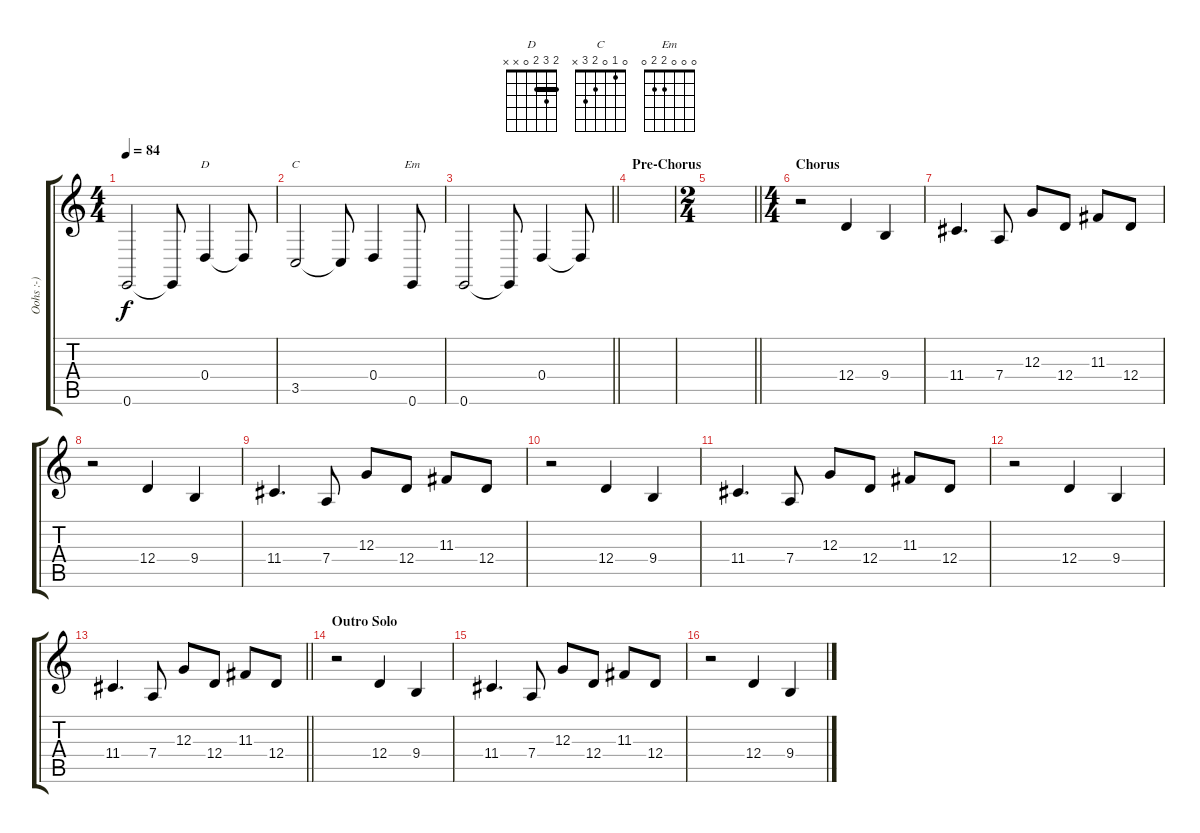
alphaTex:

\track ("Oohs :-)" "Oohs :-)") {instrument pad6metallic}
\staff {score tabs}
\tuning (E4 B3 G3 D3 A2 E2) {hide}
\chord ("D" 2 3 2 0 x x) {barre 2}
\chord ("C" 0 1 0 2 3 x)
\chord ("Em" 0 0 0 2 2 0)
\ts (4 4)
\tempo 84
\clef g2
\ks c
0.6.2{dy f} 0.6{t}.8 0.4.4{ch "D"} 0.4{t}.8 |
3.5.2{ch "C"} 3.5{t}.8 0.4.4 0.6.8{ch "Em"} |
\barLineRight lightlight
0.6.2 0.6{t}.8 0.4.4 0.4{t}.8 |
\section ("" "Pre-Chorus")
|
\ts (2 4)
\barLineRight lightlight
|
\ts (4 4)
\section ("" "Chorus")
r.2 12.4.4 9.4.4 |
11.4.4{d} 7.4.8 12.3.8 12.4.8 11.3.8 12.4.8 |
r.2 12.4.4 9.4.4 |
11.4.4{d} 7.4.8 12.3.8 12.4.8 11.3.8 12.4.8 |
r.2 12.4.4 9.4.4 |
11.4.4{d} 7.4.8 12.3.8 12.4.8 11.3.8 12.4.8 |
r.2 12.4.4 9.4.4 |
\barLineRight lightlight
11.4.4{d} 7.4.8 12.3.8 12.4.8 11.3.8 12.4.8 |
\section ("" "Outro Solo")
r.2 12.4.4 9.4.4 |
11.4.4{d} 7.4.8 12.3.8 12.4.8 11.3.8 12.4.8 |
r.2 12.4.4 9.4.4
